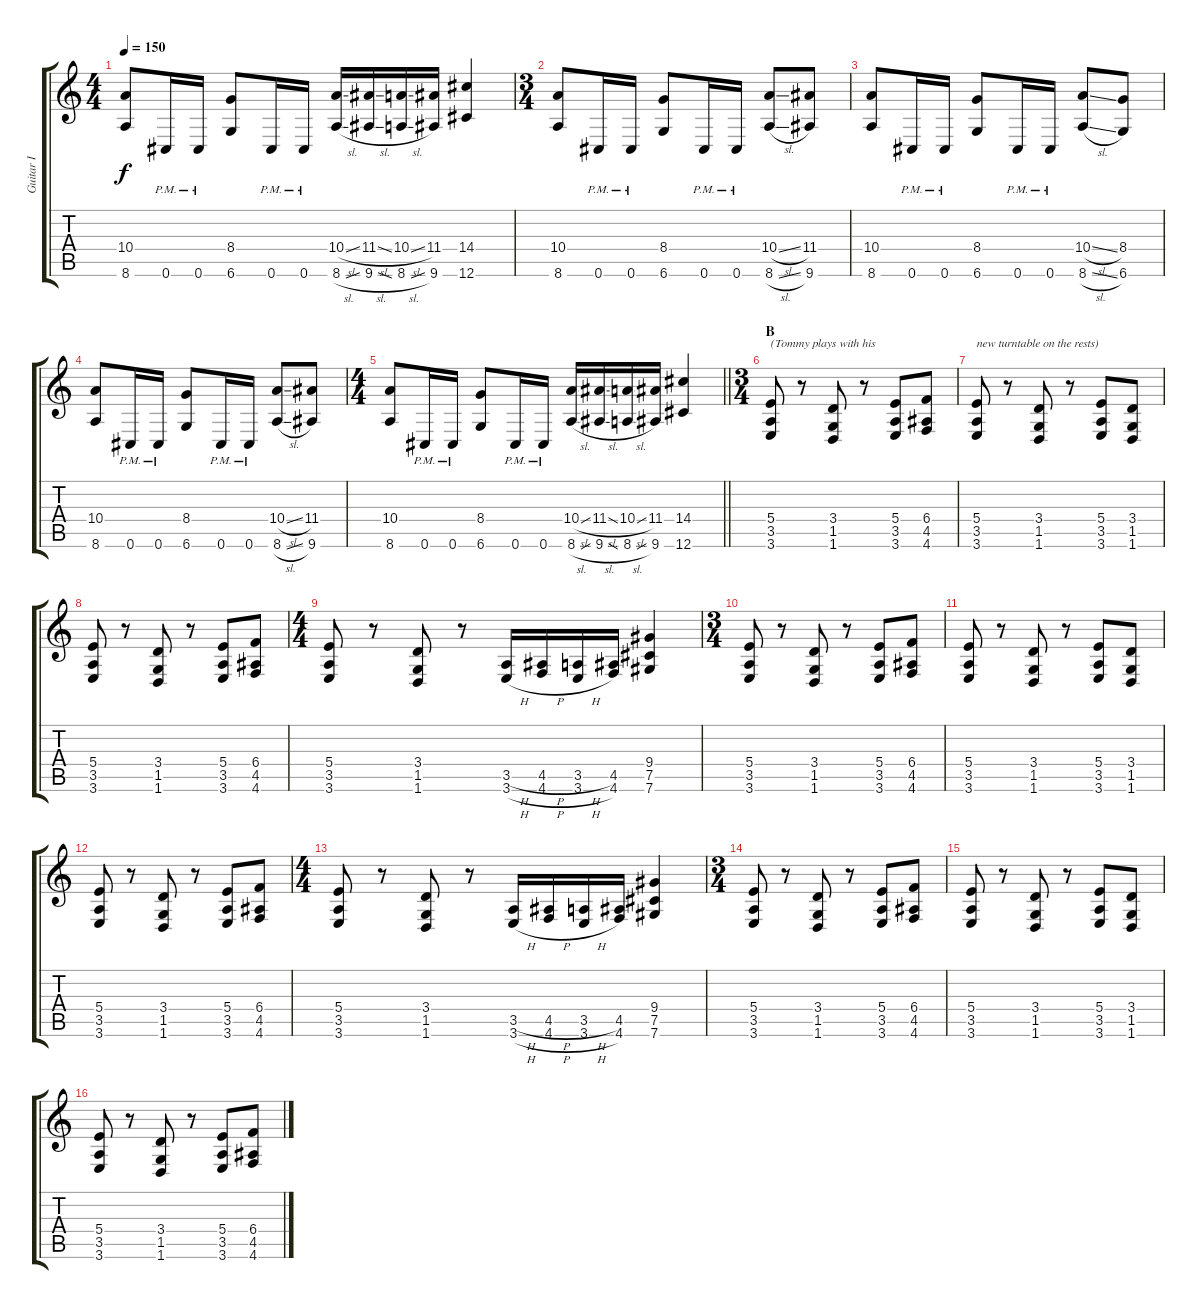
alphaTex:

\track ("Guitar I" "Guitar I") {instrument distortionguitar}
\staff {score tabs}
\tuning (Db4 Ab3 E3 B2 Gb2 Db2) {hide}
\ts (4 4)
\tempo 150
\clef g2
\ks c
(10.4 8.6).8{dy f} 0.6{pm}.16 0.6{pm}.16 (8.4 6.6).8 0.6{pm}.16 0.6{pm}.16 (10.4{sl} 8.6{sl}).16 (11.4{sl} 9.6{sl}).16 (10.4{sl} 8.6{sl}).16 (11.4 9.6).16 (14.4 12.6).4 |
\ts (3 4)
(10.4 8.6).8 0.6{pm}.16 0.6{pm}.16 (8.4 6.6).8 0.6{pm}.16 0.6{pm}.16 (10.4{sl} 8.6{sl}).8 (11.4 9.6).8 |
(10.4 8.6).8 0.6{pm}.16 0.6{pm}.16 (8.4 6.6).8 0.6{pm}.16 0.6{pm}.16 (10.4{sl} 8.6{sl}).8 (8.4 6.6).8 |
(10.4 8.6).8 0.6{pm}.16 0.6{pm}.16 (8.4 6.6).8 0.6{pm}.16 0.6{pm}.16 (10.4{sl} 8.6{sl}).8 (11.4 9.6).8 |
\ts (4 4)
\barLineRight lightlight
(10.4 8.6).8 0.6{pm}.16 0.6{pm}.16 (8.4 6.6).8 0.6{pm}.16 0.6{pm}.16 (10.4{sl} 8.6{sl}).16 (11.4{sl} 9.6{sl}).16 (10.4{sl} 8.6{sl}).16 (11.4 9.6).16 (14.4 12.6).4 |
\ts (3 4)
\section ("" "B")
(5.4 3.5 3.6).8{txt "(Tommy plays with his"} r.8 (3.4 1.5 1.6).8 r.8 (5.4 3.5 3.6).8 (6.4 4.5 4.6).8 |
(5.4 3.5 3.6).8{txt "new turntable on the rests)"} r.8 (3.4 1.5 1.6).8 r.8 (5.4 3.5 3.6).8 (3.4 1.5 1.6).8 |
(5.4 3.5 3.6).8 r.8 (3.4 1.5 1.6).8 r.8 (5.4 3.5 3.6).8 (6.4 4.5 4.6).8 |
\ts (4 4)
(5.4 3.5 3.6).8 r.8 (3.4 1.5 1.6).8 r.8 (3.5{h} 3.6{h}).16 (4.5{h} 4.6{h}).16 (3.5{h} 3.6{h}).16 (4.5 4.6).16 (9.4 7.5 7.6).4 |
\ts (3 4)
(5.4 3.5 3.6).8 r.8 (3.4 1.5 1.6).8 r.8 (5.4 3.5 3.6).8 (6.4 4.5 4.6).8 |
(5.4 3.5 3.6).8 r.8 (3.4 1.5 1.6).8 r.8 (5.4 3.5 3.6).8 (3.4 1.5 1.6).8 |
(5.4 3.5 3.6).8 r.8 (3.4 1.5 1.6).8 r.8 (5.4 3.5 3.6).8 (6.4 4.5 4.6).8 |
\ts (4 4)
(5.4 3.5 3.6).8 r.8 (3.4 1.5 1.6).8 r.8 (3.5{h} 3.6{h}).16 (4.5{h} 4.6{h}).16 (3.5{h} 3.6{h}).16 (4.5 4.6).16 (9.4 7.5 7.6).4 |
\ts (3 4)
(5.4 3.5 3.6).8 r.8 (3.4 1.5 1.6).8 r.8 (5.4 3.5 3.6).8 (6.4 4.5 4.6).8 |
(5.4 3.5 3.6).8 r.8 (3.4 1.5 1.6).8 r.8 (5.4 3.5 3.6).8 (3.4 1.5 1.6).8 |
(5.4 3.5 3.6).8 r.8 (3.4 1.5 1.6).8 r.8 (5.4 3.5 3.6).8 (6.4 4.5 4.6).8
